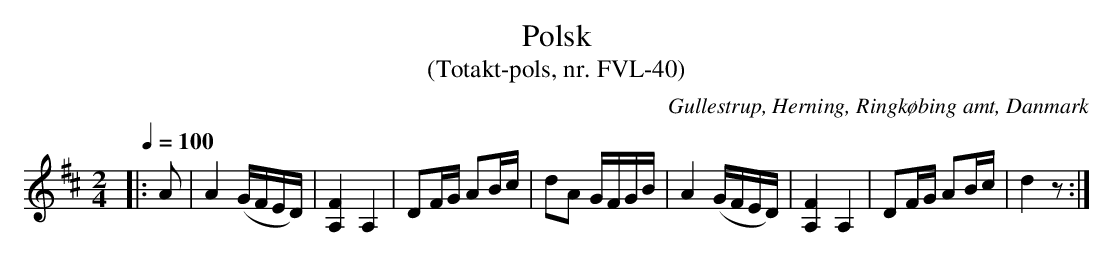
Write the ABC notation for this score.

X:1
T:Polsk
T:(Totakt-pols, nr. FVL-40)
O:Gullestrup, Herning, Ringkøbing amt, Danmark
M:2/4
L:1/8
Q:1/4=100
K:D
|: A | A2 (G/F/E/D/) | [A,F]2 A,2 | DF/G/ AB/c/ | dA G/F/G/B/ | A2 (G/F/E/D/) | [A,F]2 A,2 | DF/G/ AB/c/ | d2 z :|
